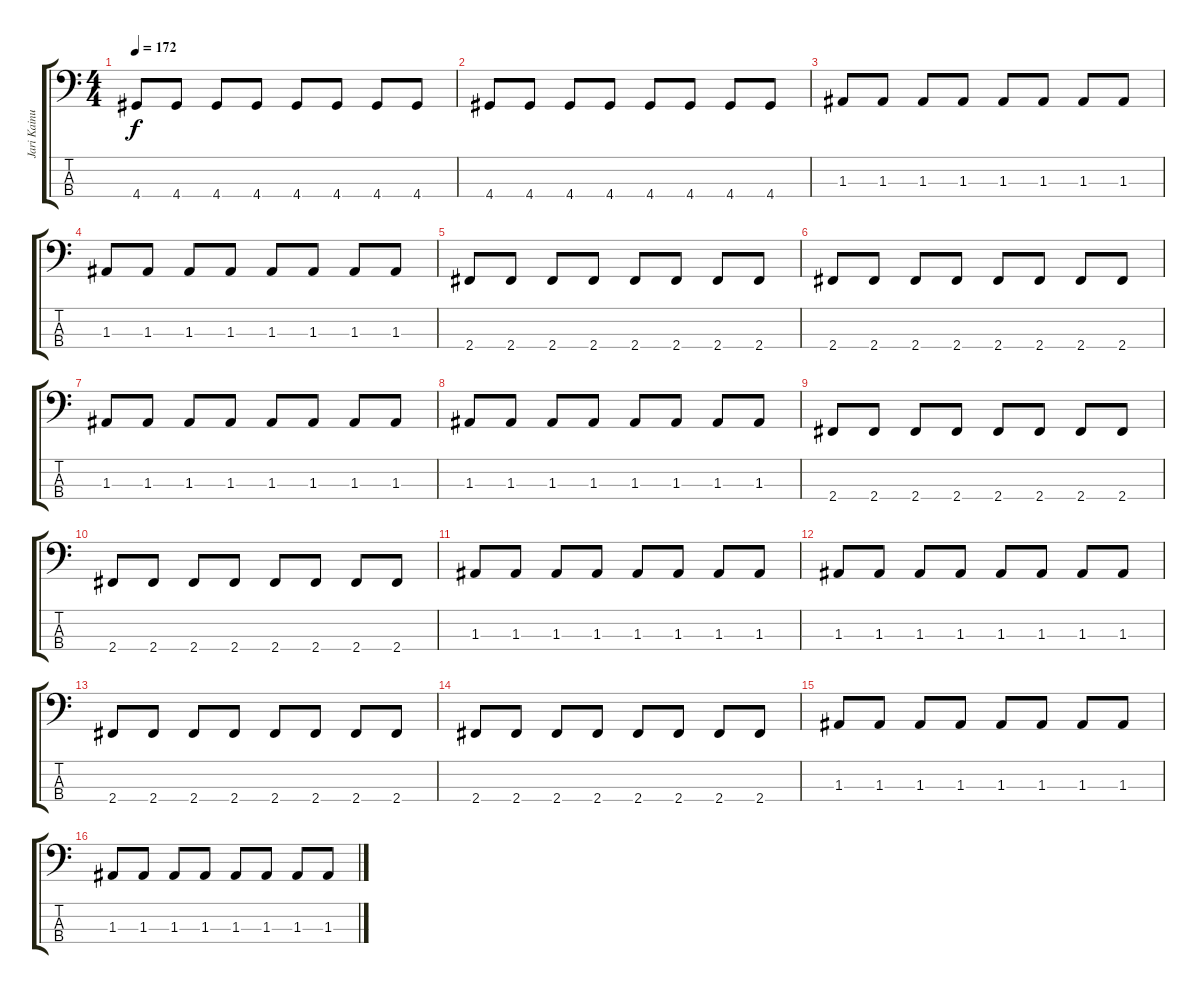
\track ("Jari Kainulainen" "Jari Kainu") {instrument electricbassfinger}
\staff {score tabs}
\tuning (G2 D2 A1 E1) {hide}
\ts (4 4)
\tempo 172
\clef f4
\ks c
4.4.8{dy f} 4.4.8 4.4.8 4.4.8 4.4.8 4.4.8 4.4.8 4.4.8 |
4.4.8 4.4.8 4.4.8 4.4.8 4.4.8 4.4.8 4.4.8 4.4.8 |
1.3.8 1.3.8 1.3.8 1.3.8 1.3.8 1.3.8 1.3.8 1.3.8 |
1.3.8 1.3.8 1.3.8 1.3.8 1.3.8 1.3.8 1.3.8 1.3.8 |
2.4.8 2.4.8 2.4.8 2.4.8 2.4.8 2.4.8 2.4.8 2.4.8 |
2.4.8 2.4.8 2.4.8 2.4.8 2.4.8 2.4.8 2.4.8 2.4.8 |
1.3.8 1.3.8 1.3.8 1.3.8 1.3.8 1.3.8 1.3.8 1.3.8 |
1.3.8 1.3.8 1.3.8 1.3.8 1.3.8 1.3.8 1.3.8 1.3.8 |
2.4.8 2.4.8 2.4.8 2.4.8 2.4.8 2.4.8 2.4.8 2.4.8 |
2.4.8 2.4.8 2.4.8 2.4.8 2.4.8 2.4.8 2.4.8 2.4.8 |
1.3.8 1.3.8 1.3.8 1.3.8 1.3.8 1.3.8 1.3.8 1.3.8 |
1.3.8 1.3.8 1.3.8 1.3.8 1.3.8 1.3.8 1.3.8 1.3.8 |
2.4.8 2.4.8 2.4.8 2.4.8 2.4.8 2.4.8 2.4.8 2.4.8 |
2.4.8 2.4.8 2.4.8 2.4.8 2.4.8 2.4.8 2.4.8 2.4.8 |
1.3.8 1.3.8 1.3.8 1.3.8 1.3.8 1.3.8 1.3.8 1.3.8 |
1.3.8 1.3.8 1.3.8 1.3.8 1.3.8 1.3.8 1.3.8 1.3.8
